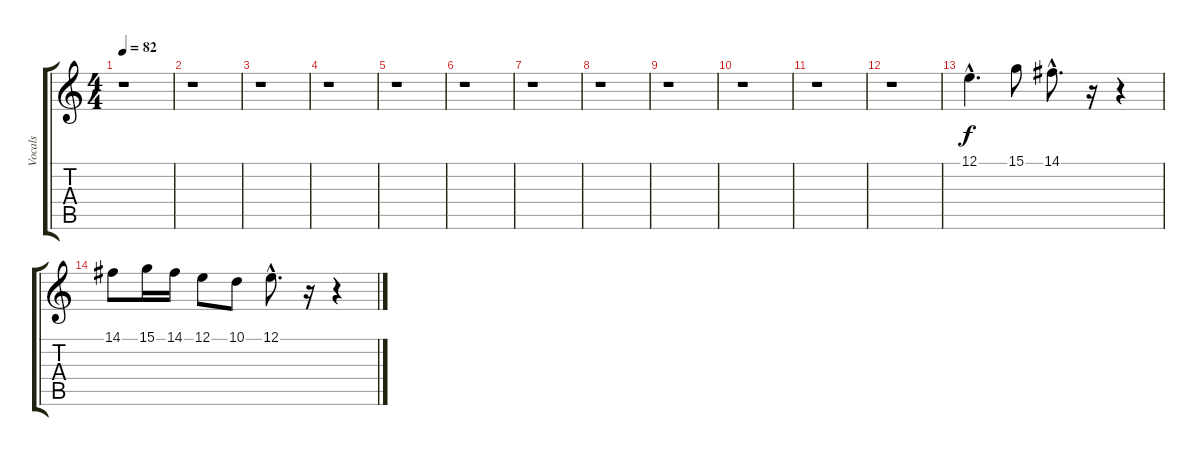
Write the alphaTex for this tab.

\track ("Vocals" "Vocals") {instrument cello}
\staff {score tabs}
\tuning (E4 B3 G3 D3 A2 E2) {hide}
\ts (4 4)
\tempo 82
\clef g2
\ks c
r.1{dy f} |
r.1 |
r.1 |
r.1 |
r.1 |
r.1 |
r.1 |
r.1 |
r.1 |
r.1 |
r.1 |
r.1 |
12.1{hac}.4{d} 15.1.8 14.1{hac}.8{d} r.16 r.4 |
14.1.8 15.1.16 14.1.16 12.1.8 10.1.8 12.1{hac}.8{d} r.16 r.4
